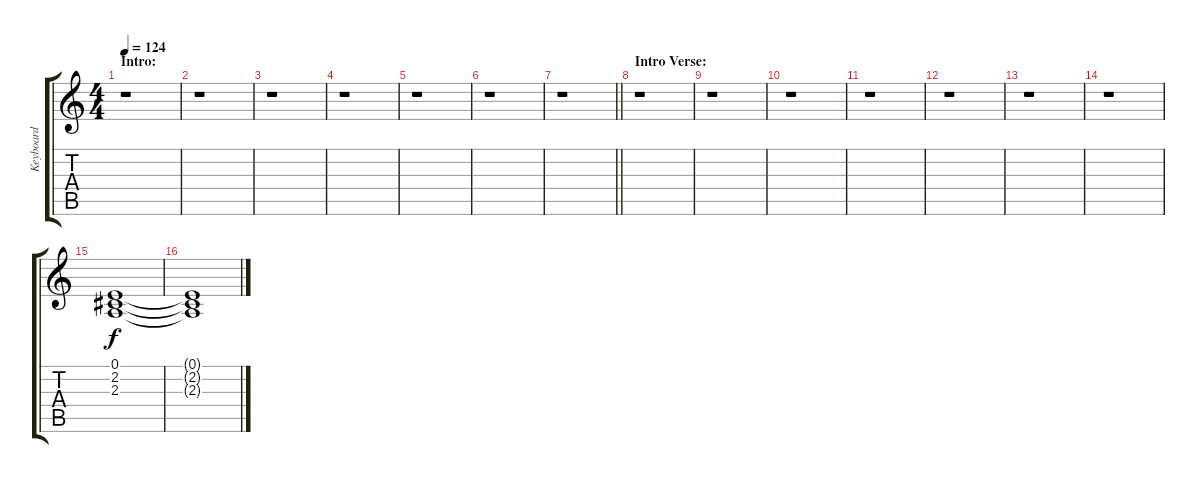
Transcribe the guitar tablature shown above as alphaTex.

\track ("Keyboard" "Keyboard") {instrument synthstrings1}
\staff {score tabs}
\tuning (E4 B3 G3 D3 A2 E2) {hide}
\ts (4 4)
\section ("" "Intro:")
\tempo 124
\tempo 115
\tempo 124
\clef g2
\ks c
r.1{dy f instrument synthstrings1} |
r.1 |
r.1 |
r.1 |
r.1 |
r.1 |
\barLineRight lightlight
r.1 |
\section ("" "Intro Verse:")
r.1 |
r.1 |
r.1 |
r.1 |
r.1 |
r.1 |
r.1 |
(0.1 2.2 2.3).1{volume 8 instrument pad8sweep} |
(0.1{t} 2.2{t} 2.3{t}).1
